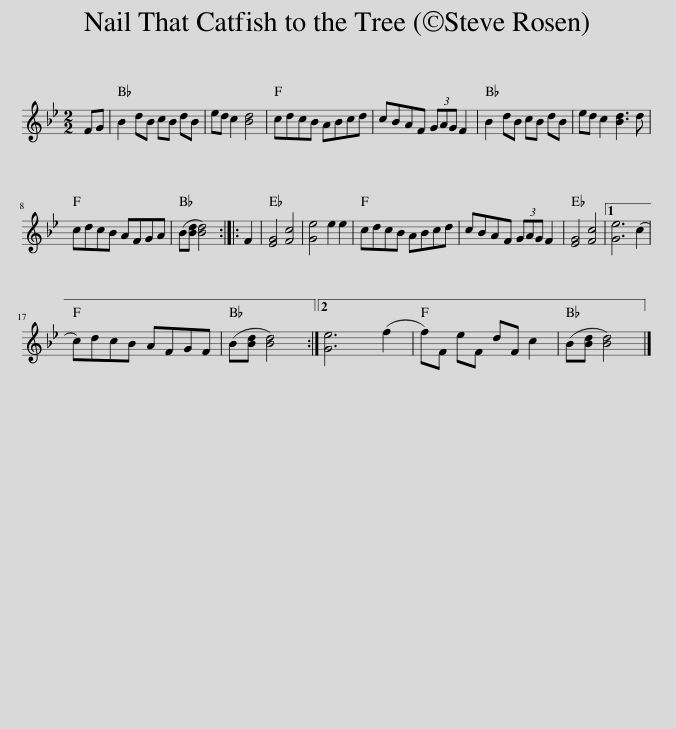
X:1
L:1/8
M:2/2
I:linebreak $
K:Bb
V:1 treble
V:1
 FG | B2 dB cB dB | ed c2 [Bd]4 | cdcB ABcd | cBAF (3GAG F2 | %5
 B2 dB cB dB | ed c2 [Bd]3 d |$ cdcB AFGA | (B[Bd] [Bd]4) :: F2 | %10
 [EG]4 [Fc]4 | [Ge]4 e2 e2 | cdcB ABcd | cBAF (3GAG F2 | [EG]4 [Fc]4 |1 %15
 [Ge]6 (c2 |$ c)dcB AFGF | (B[Bd] [Bd]4) :|2 [Ge]6 (f2 | f)F eF dF c2 | %20
 (B[Bd] [Bd]4) |] %21
